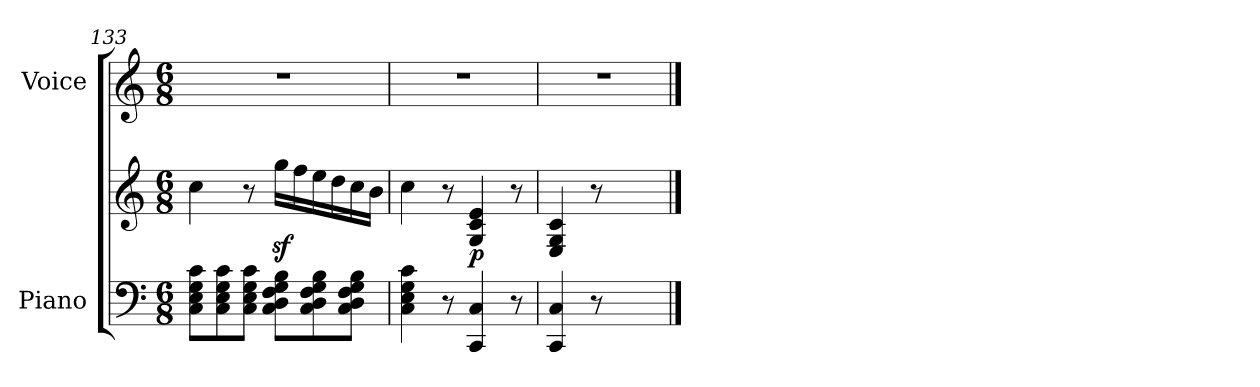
**kern	**kern	**dynam	**kern
*part2	*part2	*part2	*part1
*staff3	*staff2	*staff2/3	*staff1
*I"Piano	*	*	*I"Voice
*I'Pno.	*	*	*I'Voice
*clefF4	*clefG2	*	*clefG2
*k[]	*k[]	*	*k[]
*C:	*C:	*	*C:
*M6/8	*M6/8	*	*M6/8
=133	=133	=133	=133
!	!	!	!LO:N:vis=1
8Ci\ 8Ei 8Gi 8ciL	4cci\	.	2.r
8Ci\ 8Ei 8Gi 8ci	.	.	.
8Ci\ 8Ei 8Gi 8ciJ	8r	.	.
8Ci\ 8Di 8Fi 8Gi 8BiL	16ggzi\LL	.	.
.	16ffi\	.	.
8Ci\ 8Di 8Fi 8Gi 8Bi	16eei\	.	.
.	16ddi\	.	.
8Ci\ 8Di 8Fi 8Gi 8BiJ	16cci\	.	.
.	16bi\JJ	.	.
=134	=134	=134	=134
!	!	!	!LO:N:vis=1
4Ci\ 4Ei 4Gi 4ci	4cci\	.	2.r
8r	8r	.	.
4CCi/ 4Ci	4Gi/ 4ci 4ei	p	.
8r	8r	.	.
=135	=135	=135	=135
!	!	!	!LO:N:vis=1
4CCi/ 4Ci	4Ei/ 4Gi 4ci	.	2.r
8r	8r	.	.
4.ryy	4.ryy	.	.
==	==	==	==
*-	*-	*-	*-
